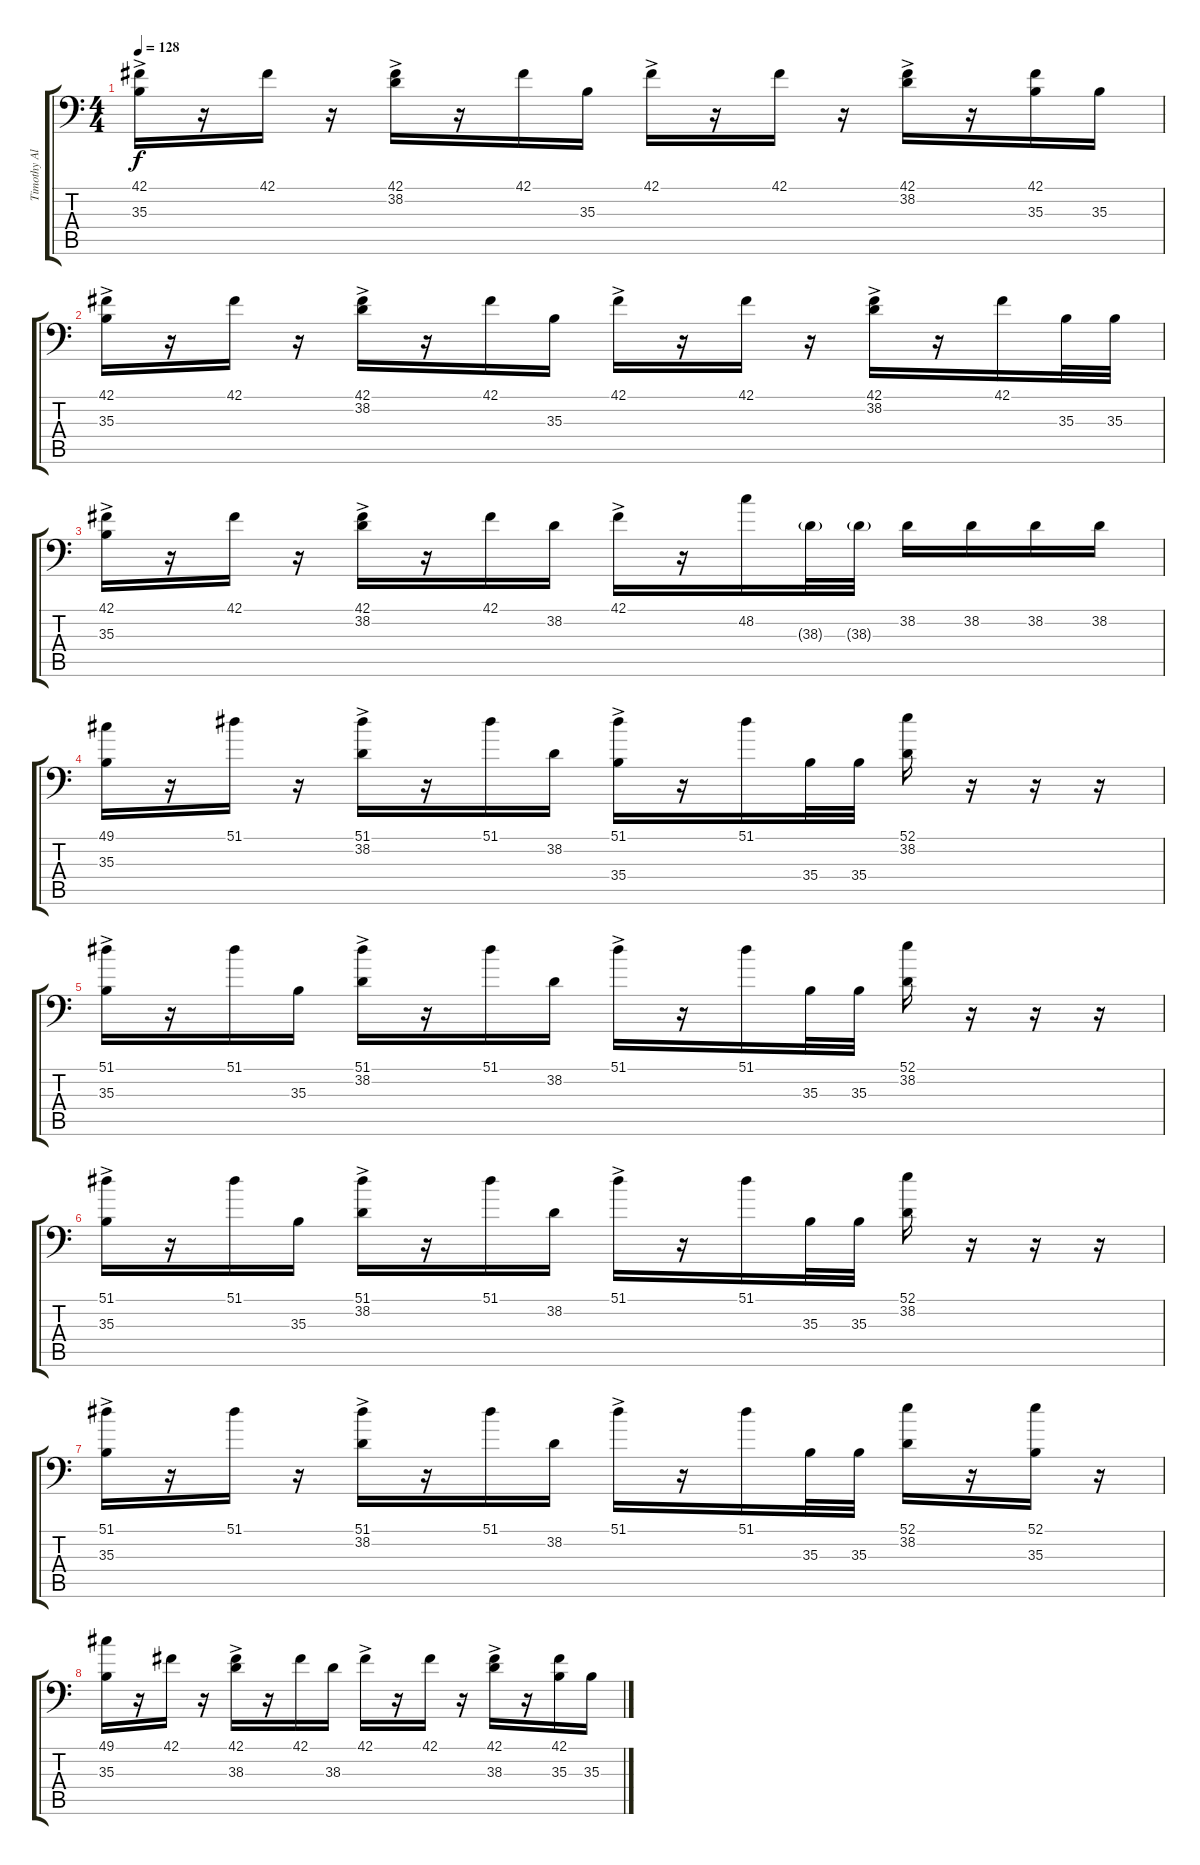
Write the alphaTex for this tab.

\track ("Timothy Alexander" "Timothy Al") {instrument acousticgrandpiano}
\staff {score tabs}
\tuning (C-1 C-1 C-1 C-1 C-1 C-1) {hide}
\ts (4 4)
\tempo 128
\clef f4
\ks c
(42.1{ac} 35.3).16{dy f} r.16 42.1.16 r.16 (42.1{ac} 38.2).16 r.16 42.1.16 35.3.16 42.1{ac}.16 r.16 42.1.16 r.16 (42.1{ac} 38.2).16 r.16 (42.1 35.3).16 35.3.16 |
(42.1{ac} 35.3).16 r.16 42.1.16 r.16 (42.1{ac} 38.2).16 r.16 42.1.16 35.3.16 42.1{ac}.16 r.16 42.1.16 r.16 (42.1{ac} 38.2).16 r.16 42.1.16 35.3.32 35.3.32 |
(42.1{ac} 35.3).16 r.16 42.1.16 r.16 (42.1{ac} 38.2).16 r.16 42.1.16 38.2.16 42.1{ac}.16 r.16 48.2.16 38.3{g}.32 38.3{g}.32 38.2.16 38.2.16 38.2.16 38.2.16 |
(49.1 35.3).16 r.16 51.1.16 r.16 (51.1{ac} 38.2).16 r.16 51.1.16 38.2.16 (51.1{ac} 35.4).16 r.16 51.1.16 35.4.32 35.4.32 (52.1 38.2).16 r.16 r.16 r.16 |
(51.1{ac} 35.3).16 r.16 51.1.16 35.3.16 (51.1{ac} 38.2).16 r.16 51.1.16 38.2.16 51.1{ac}.16 r.16 51.1.16 35.3.32 35.3.32 (52.1 38.2).16 r.16 r.16 r.16 |
(51.1{ac} 35.3).16 r.16 51.1.16 35.3.16 (51.1{ac} 38.2).16 r.16 51.1.16 38.2.16 51.1{ac}.16 r.16 51.1.16 35.3.32 35.3.32 (52.1 38.2).16 r.16 r.16 r.16 |
(51.1{ac} 35.3).16 r.16 51.1.16 r.16 (51.1{ac} 38.2).16 r.16 51.1.16 38.2.16 51.1{ac}.16 r.16 51.1.16 35.3.32 35.3.32 (52.1 38.2).16 r.16 (52.1 35.3).16 r.16 |
(49.1 35.3).16 r.16 42.1.16 r.16 (42.1{ac} 38.3).16 r.16 42.1.16 38.3.16 42.1{ac}.16 r.16 42.1.16 r.16 (42.1{ac} 38.3).16 r.16 (42.1 35.3).16 35.3.16
